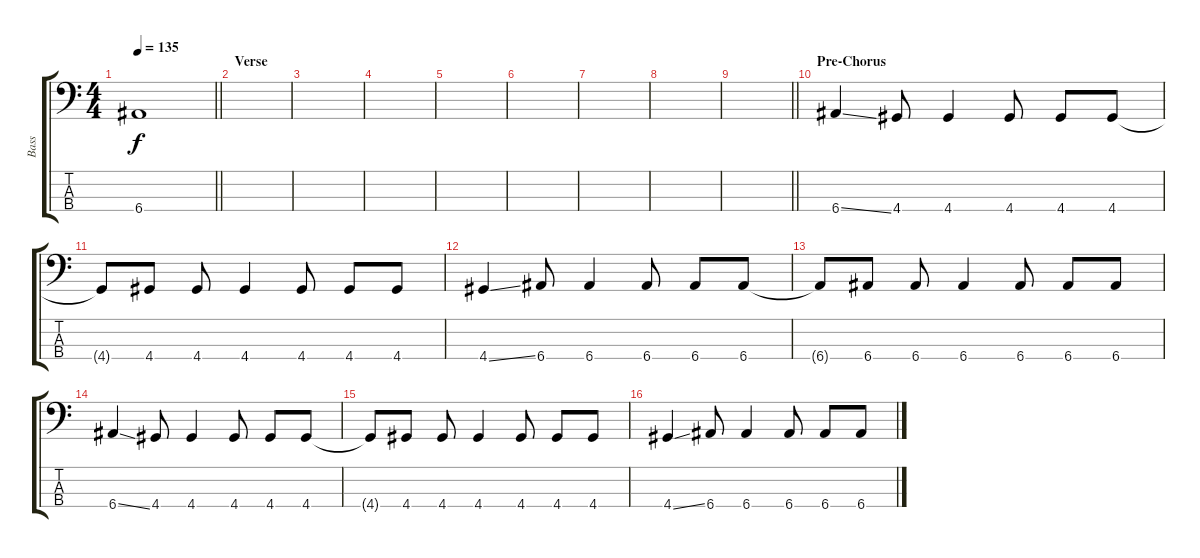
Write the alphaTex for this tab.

\track ("Bass" "Bass") {instrument electricbassfinger}
\staff {score tabs}
\tuning (G2 D2 A1 E1) {hide}
\ts (4 4)
\tempo 135
\clef f4
\barLineRight lightlight
\ks c
6.4{t}.1{dy f} |
\section ("" "Verse")
|
|
|
|
|
|
|
\barLineRight lightlight
|
\section ("" "Pre-Chorus")
6.4{ss}.4 4.4.8 4.4.4 4.4.8 4.4.8 4.4.8 |
4.4{t}.8 4.4.8 4.4.8 4.4.4 4.4.8 4.4.8 4.4.8 |
4.4{ss}.4 6.4.8 6.4.4 6.4.8 6.4.8 6.4.8 |
6.4{t}.8 6.4.8 6.4.8 6.4.4 6.4.8 6.4.8 6.4.8 |
6.4{ss}.4 4.4.8 4.4.4 4.4.8 4.4.8 4.4.8 |
4.4{t}.8 4.4.8 4.4.8 4.4.4 4.4.8 4.4.8 4.4.8 |
4.4{ss}.4 6.4.8 6.4.4 6.4.8 6.4.8 6.4.8
